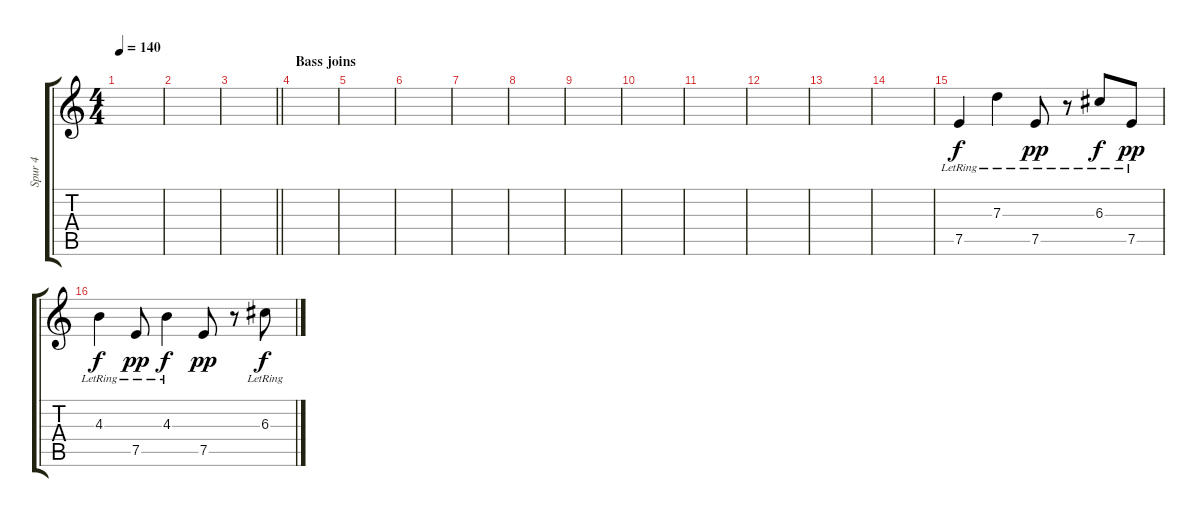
\track ("Spur 4" "Spur 4") {instrument electricguitarjazz}
\staff {score tabs}
\tuning (E4 B3 G3 D3 A2 E2) {hide}
\ts (4 4)
\tempo 140
\clef g2
\ks c
|
|
\barLineRight lightlight
|
\section ("" "Bass joins")
|
|
|
|
|
|
|
|
|
|
|
7.5{lr}.4{beam Up} 7.3{lr}.4{dy f} 7.5{lr}.8{dy pp} r.8 6.3{lr}.8{dy f} 7.5{lr}.8{dy pp} |
4.3{lr}.4{dy f} 7.5{lr}.8{dy pp} 4.3{lr}.4{dy f} 7.5.8{dy pp} r.8 6.3{lr}.8{dy f}
